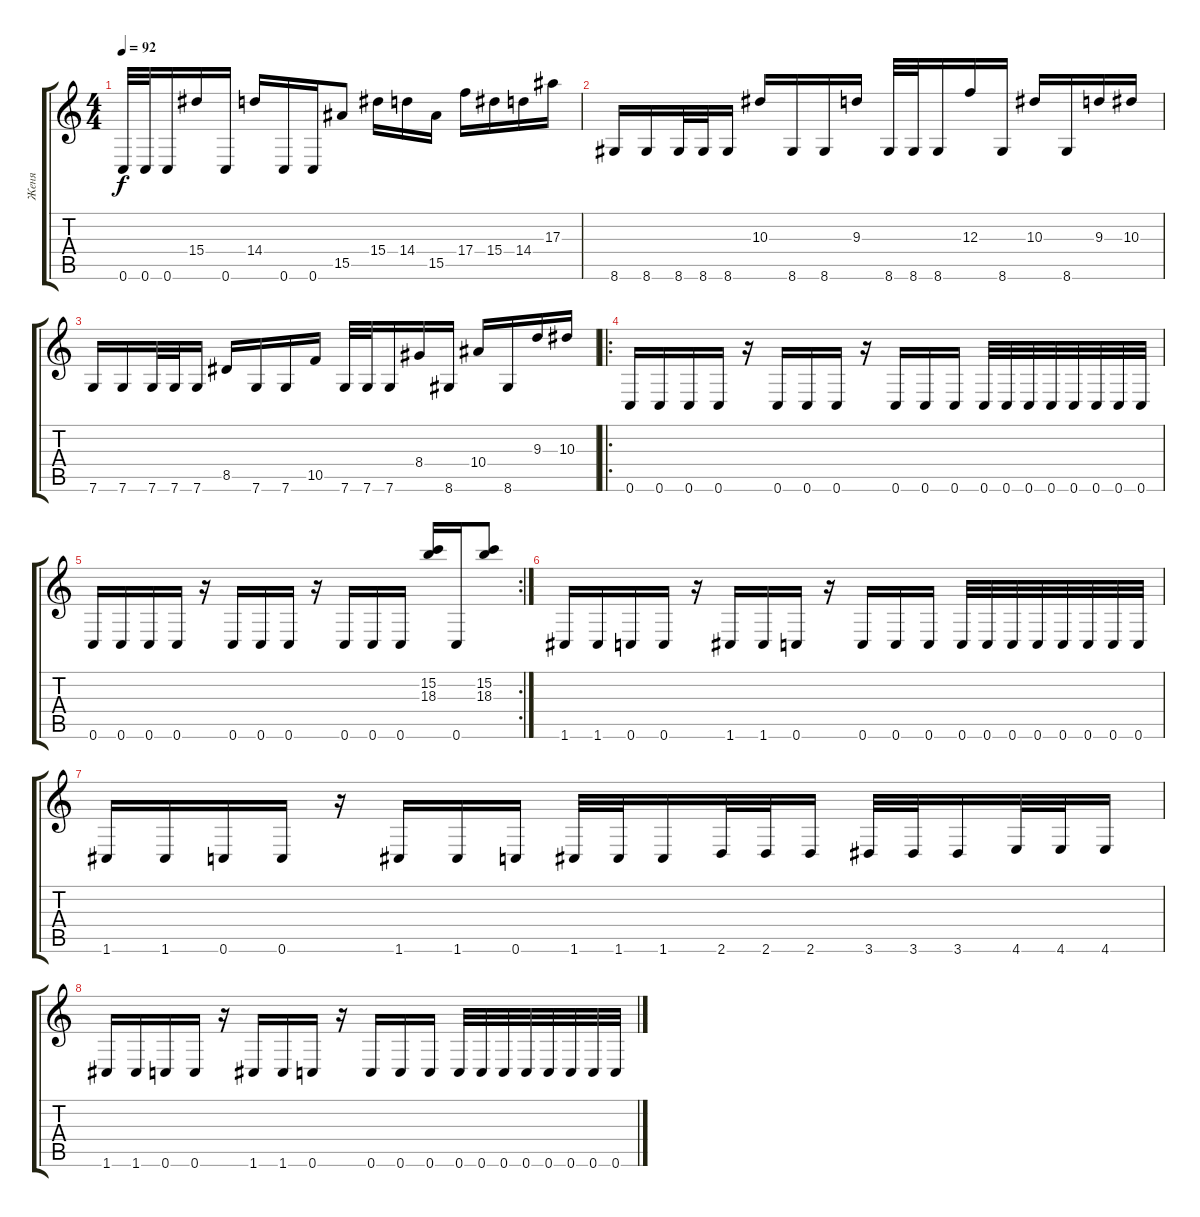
\track ("Женя" "Женя") {instrument distortionguitar}
\staff {score tabs}
\tuning (D4 A3 F3 C3 G2 C2) {hide}
\ts (4 4)
\tempo 92
\clef g2
\ks c
0.6.32{dy f} 0.6.32 0.6.16 15.4.16 0.6.16 14.4.16 0.6.16 0.6.16 15.5.8 15.4.16 14.4.16 15.5.16 17.4.16 15.4.16 14.4.16 17.3.16 |
8.6.16 8.6.16 8.6.32 8.6.32 8.6.16 10.3.16 8.6.16 8.6.16 9.3.16 8.6.32 8.6.32 8.6.16 12.3.16 8.6.16 10.3.16 8.6.16 9.3.16 10.3.16 |
7.6.16 7.6.16 7.6.32 7.6.32 7.6.16 8.5.16 7.6.16 7.6.16 10.5.16 7.6.32 7.6.32 7.6.16 8.4.16 8.6.16 10.4.16 8.6.16 9.3.16 10.3.16 |
\ro
0.6.16 0.6.16 0.6.16 0.6.16 r.16 0.6.16 0.6.16 0.6.16 r.16 0.6.16 0.6.16 0.6.16 0.6.32 0.6.32 0.6.32 0.6.32 0.6.32 0.6.32 0.6.32 0.6.32 |
\rc 2
0.6.16 0.6.16 0.6.16 0.6.16 r.16 0.6.16 0.6.16 0.6.16 r.16 0.6.16 0.6.16 0.6.16 (15.2 18.3).16 0.6.16 (15.2 18.3).8 |
1.6.16 1.6.16 0.6.16 0.6.16 r.16 1.6.16 1.6.16 0.6.16 r.16 0.6.16 0.6.16 0.6.16 0.6.32 0.6.32 0.6.32 0.6.32 0.6.32 0.6.32 0.6.32 0.6.32 |
1.6.16 1.6.16 0.6.16 0.6.16 r.16 1.6.16 1.6.16 0.6.16 1.6.32 1.6.32 1.6.16 2.6.32 2.6.32 2.6.16 3.6.32 3.6.32 3.6.16 4.6.32 4.6.32 4.6.16 |
1.6.16 1.6.16 0.6.16 0.6.16 r.16 1.6.16 1.6.16 0.6.16 r.16 0.6.16 0.6.16 0.6.16 0.6.32 0.6.32 0.6.32 0.6.32 0.6.32 0.6.32 0.6.32 0.6.32
